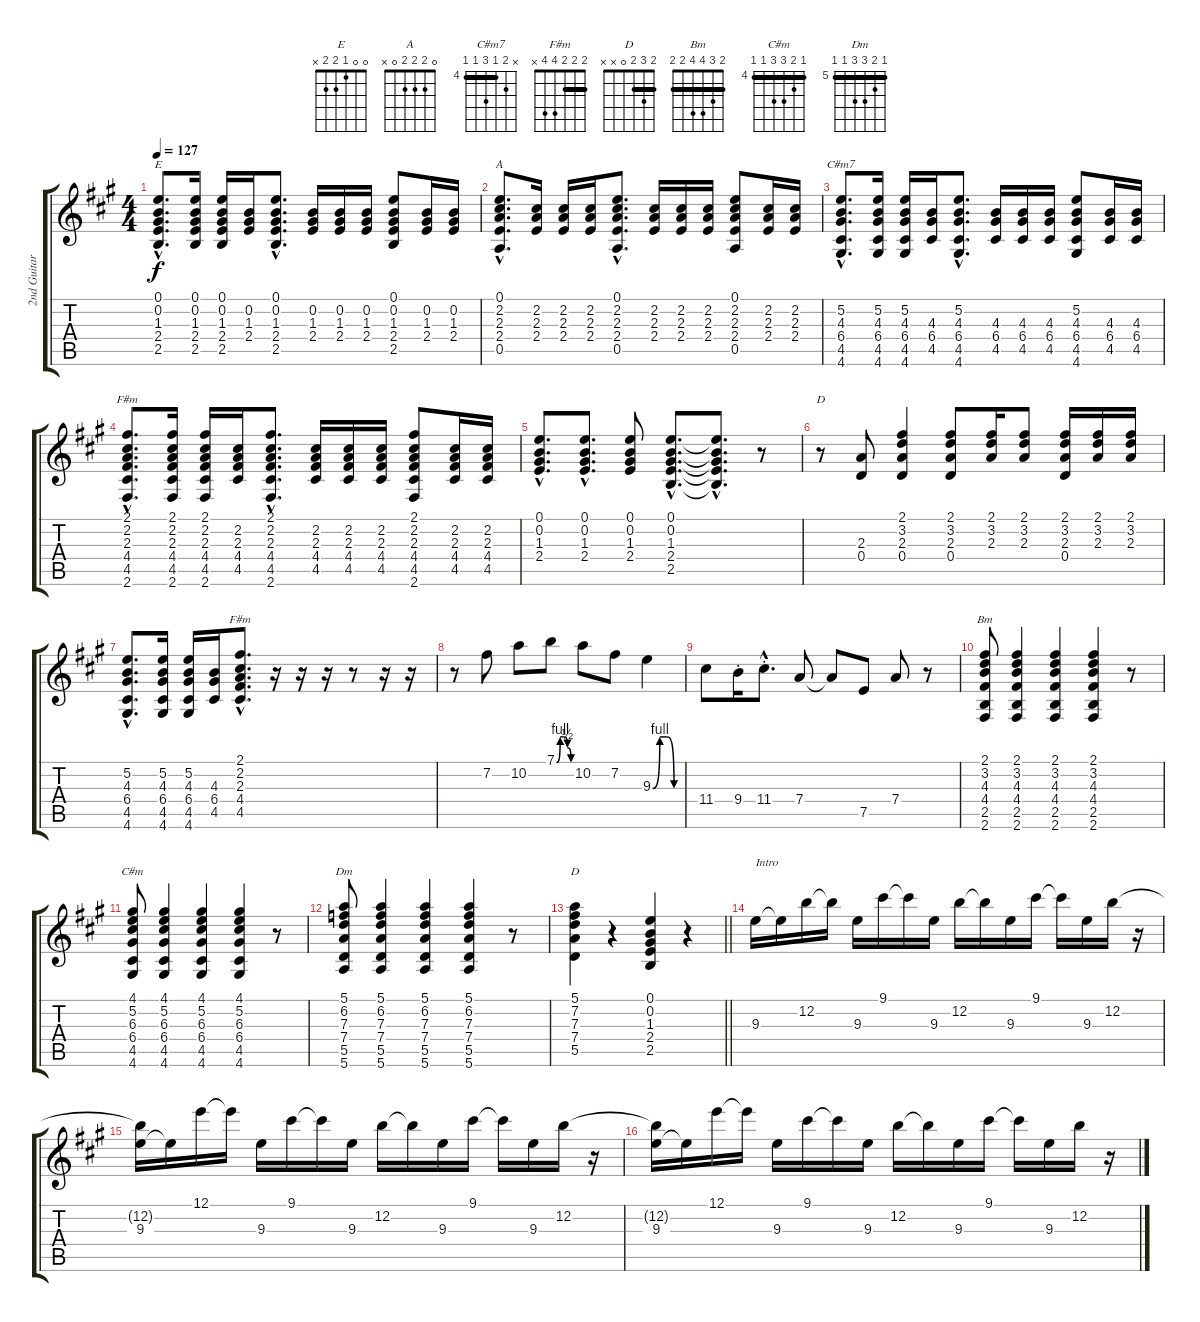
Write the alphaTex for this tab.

\track ("2nd Guitar" "2nd Guitar") {instrument acousticguitarnylon}
\staff {score tabs}
\tuning (E4 B3 G3 D3 A2 E2) {hide}
\chord ("E" 0 0 1 2 2 x)
\chord ("A" 0 2 2 2 0 x)
\chord ("C#m7" x 5 4 6 4 4) {firstfret 4 barre 4}
\chord ("F#m" x 2 2 4 4 2) {barre 2}
\chord ("D" 2 3 2 0 x x) {barre 0}
\chord ("F#m" 2 2 2 4 4 x) {barre 2}
\chord ("Bm" 2 3 4 4 2 2) {barre 2}
\chord ("C#m" 4 5 6 6 4 4) {firstfret 4 barre 4}
\chord ("Dm" 5 6 7 7 5 5) {firstfret 5 barre 5}
\chord ("D" 2 3 2 0 x x) {barre 2}
\ts (4 4)
\tempo 127
\clef g2
\ks a
(0.1{hac} 0.2 1.3{hac} 2.4{hac} 2.5{hac}).8{d ch "E" dy f} (0.1 0.2 1.3 2.4 2.5).16 (0.1 0.2 1.3 2.4 2.5).16 (0.2 1.3 2.4).16 (0.1{hac} 0.2{hac} 1.3{hac} 2.4{hac} 2.5{hac}).8{d} (0.2 1.3 2.4).16 (0.2 1.3 2.4).16 (0.2 1.3 2.4).16 (0.1 0.2 1.3 2.4 2.5).8 (0.2 1.3 2.4).16 (0.2 1.3 2.4).16 |
(0.1{hac} 2.2 2.3{hac} 2.4{hac} 0.5{hac}).8{d ch "A"} (2.2 2.3 2.4).16 (2.2 2.3 2.4).16 (2.2 2.3 2.4).16 (0.1{hac} 2.2{hac} 2.3{hac} 2.4{hac} 0.5{hac}).8{d} (2.2 2.3 2.4).16 (2.2 2.3 2.4).16 (2.2 2.3 2.4).16 (0.1 2.2 2.3 2.4 0.5).8 (2.2 2.3 2.4).16 (2.2 2.3 2.4).16 |
(5.2 4.3{hac} 6.4{hac} 4.5{hac} 4.6{hac}).8{d ch "C#m7"} (5.2 4.3 6.4 4.5 4.6).16 (5.2 4.3 6.4 4.5 4.6).16 (4.3 6.4 4.5).16 (5.2{hac} 4.3{hac} 6.4{hac} 4.5{hac} 4.6{hac}).8{d} (4.3 6.4 4.5).16 (4.3 6.4 4.5).16 (4.3 6.4 4.5).16 (5.2 4.3 6.4 4.5 4.6).8 (4.3 6.4 4.5).16 (4.3 6.4 4.5).16 |
(2.1{hac} 2.2 2.3{hac} 4.4{hac} 4.5{hac} 2.6{hac}).8{d ch "F#m"} (2.1 2.2 2.3 4.4 4.5 2.6).16 (2.1 2.2 2.3 4.4 4.5 2.6).16 (2.2 2.3 4.4 4.5).16 (2.1{hac} 2.2{hac} 2.3{hac} 4.4{hac} 4.5{hac} 2.6{hac}).8{d} (2.2 2.3 4.4 4.5).16 (2.2 2.3 4.4 4.5).16 (2.2 2.3 4.4 4.5).16 (2.1 2.2 2.3 4.4 4.5 2.6).8 (2.2 2.3 4.4 4.5).16 (2.2 2.3 4.4 4.5).16 |
(0.1{hac} 0.2 1.3{hac} 2.4{hac}).8{d} (0.1{hac} 0.2 1.3{hac} 2.4{hac}).8{d} (0.1 0.2 1.3 2.4).8 (0.1{hac} 0.2{hac} 1.3{hac} 2.4{hac} 2.5{hac}).8{d} (0.1{hac t} 0.2{hac t} 1.3{hac t} 2.4{hac t} 2.5{hac t}).8{d} r.8 |
r.8{ch "D"} (2.3 0.4).8 (2.1 3.2 2.3 0.4).4 (2.1 3.2 2.3 0.4).8 (2.1 3.2 2.3).16 (2.1 3.2 2.3).8 (2.1 3.2 2.3 0.4).16 (2.1 3.2 2.3).16 (2.1 3.2 2.3).16 |
(5.2 4.3{hac} 6.4{hac} 4.5{hac} 4.6{hac}).8{d} (5.2 4.3 6.4 4.5 4.6).16 (5.2 4.3 6.4 4.5 4.6).16 (4.3 6.4 4.5).16 (2.1{hac} 2.2{hac} 2.3{hac} 4.4{hac} 4.5{hac}).8{d ch "F#m"} r.16 r.16 r.16 r.8 r.16 r.16 |
r.8 7.2.8 10.2.8 7.1{be (custom 0 0 15 4 30 4 45 2 60 0)}.8 10.2.8 7.2.8 9.3{be (custom 0 0 15 4 30 4 45 0 60 0)}.4 |
11.4.8 9.4{st}.16 11.4{hac st}.8{d} 7.4.8 7.4{t}.8 7.5.8 7.4.8 r.8 |
(2.1 3.2 4.3 4.4 2.5 2.6).8{ch "Bm"} (2.1 3.2 4.3 4.4 2.5 2.6).4 (2.1 3.2 4.3 4.4 2.5 2.6).4 (2.1 3.2 4.3 4.4 2.5 2.6).4 r.8 |
(4.1 5.2 6.3 6.4 4.5 4.6).8{ch "C#m"} (4.1 5.2 6.3 6.4 4.5 4.6).4 (4.1 5.2 6.3 6.4 4.5 4.6).4 (4.1 5.2 6.3 6.4 4.5 4.6).4 r.8 |
(5.1 6.2 7.3 7.4 5.5 5.6).8{ch "Dm"} (5.1 6.2 7.3 7.4 5.5 5.6).4 (5.1 6.2 7.3 7.4 5.5 5.6).4 (5.1 6.2 7.3 7.4 5.5 5.6).4 r.8 |
\barLineRight lightlight
(5.1 7.2 7.3 7.4 5.5).4{ch "D"} r.4 (0.1 0.2 1.3 2.4 2.5).4 r.4 |
9.3.16{txt "Intro" volume 10} 9.3{t}.16 12.2.16 12.2{t}.16 9.3.16 9.1.16 9.1{t}.16 9.3.16 12.2.16 12.2{t}.16 9.3.16 9.1.16 9.1{t}.16 9.3.16 12.2.16 r.16 |
(12.2{t} 9.3).16 9.3{t}.16 12.1.16 12.1{t}.16 9.3.16 9.1.16 9.1{t}.16 9.3.16 12.2.16 12.2{t}.16 9.3.16 9.1.16 9.1{t}.16 9.3.16 12.2.16 r.16 |
(12.2{t} 9.3).16 9.3{t}.16 12.1.16 12.1{t}.16 9.3.16 9.1.16 9.1{t}.16 9.3.16 12.2.16 12.2{t}.16 9.3.16 9.1.16 9.1{t}.16 9.3.16 12.2.16 r.16
